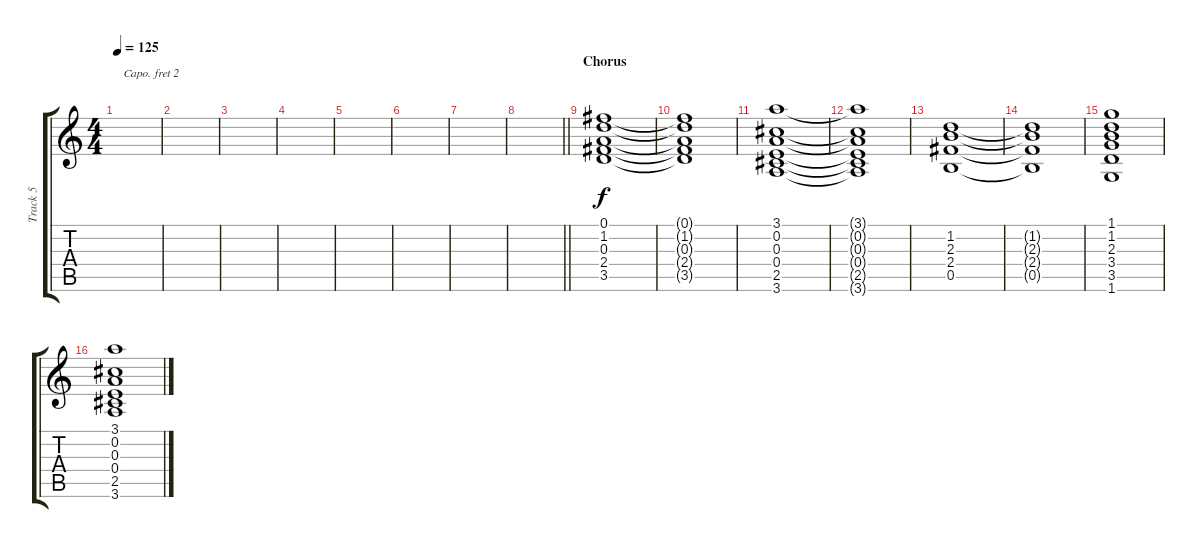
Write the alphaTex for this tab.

\track ("Track 5" "Track 5") {instrument electricguitarclean}
\staff {score tabs}
\capo 2
\tuning (E4 B3 G3 D3 A2 E2) {hide}
\ts (4 4)
\tempo 125
\clef g2
\ks c
|
|
|
|
|
|
|
\barLineRight lightlight
|
\section ("" "Chorus")
(0.1 1.2 0.3 2.4 3.5).1 |
(0.1{t} 1.2{t} 0.3{t} 2.4{t} 3.5{t}).1 |
(3.1 0.2 0.3 0.4 2.5 3.6).1 |
(3.1{t} 0.2{t} 0.3{t} 0.4{t} 2.5{t} 3.6{t}).1 |
(1.2 2.3 2.4 0.5).1 |
(1.2{t} 2.3{t} 2.4{t} 0.5{t}).1 |
(1.1 1.2 2.3 3.4 3.5 1.6).1 |
(3.1 0.2 0.3 0.4 2.5 3.6).1
